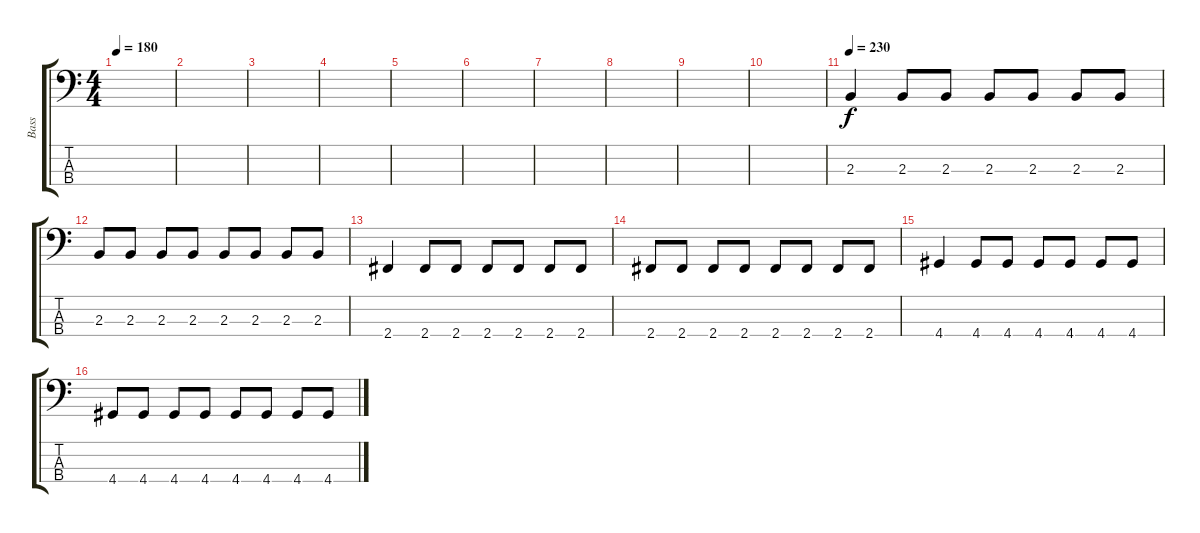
\track ("Bass" "Bass") {instrument electricbasspick}
\staff {score tabs}
\tuning (G2 D2 A1 E1) {hide}
\ts (4 4)
\tempo 180
\clef f4
\ks c
|
|
|
|
|
|
|
|
|
|
\tempo 230
2.3.4 2.3.8 2.3.8 2.3.8 2.3.8 2.3.8 2.3.8 |
2.3.8 2.3.8 2.3.8 2.3.8 2.3.8 2.3.8 2.3.8 2.3.8 |
2.4.4 2.4.8 2.4.8 2.4.8 2.4.8 2.4.8 2.4.8 |
2.4.8 2.4.8 2.4.8 2.4.8 2.4.8 2.4.8 2.4.8 2.4.8 |
4.4.4 4.4.8 4.4.8 4.4.8 4.4.8 4.4.8 4.4.8 |
4.4.8 4.4.8 4.4.8 4.4.8 4.4.8 4.4.8 4.4.8 4.4.8
